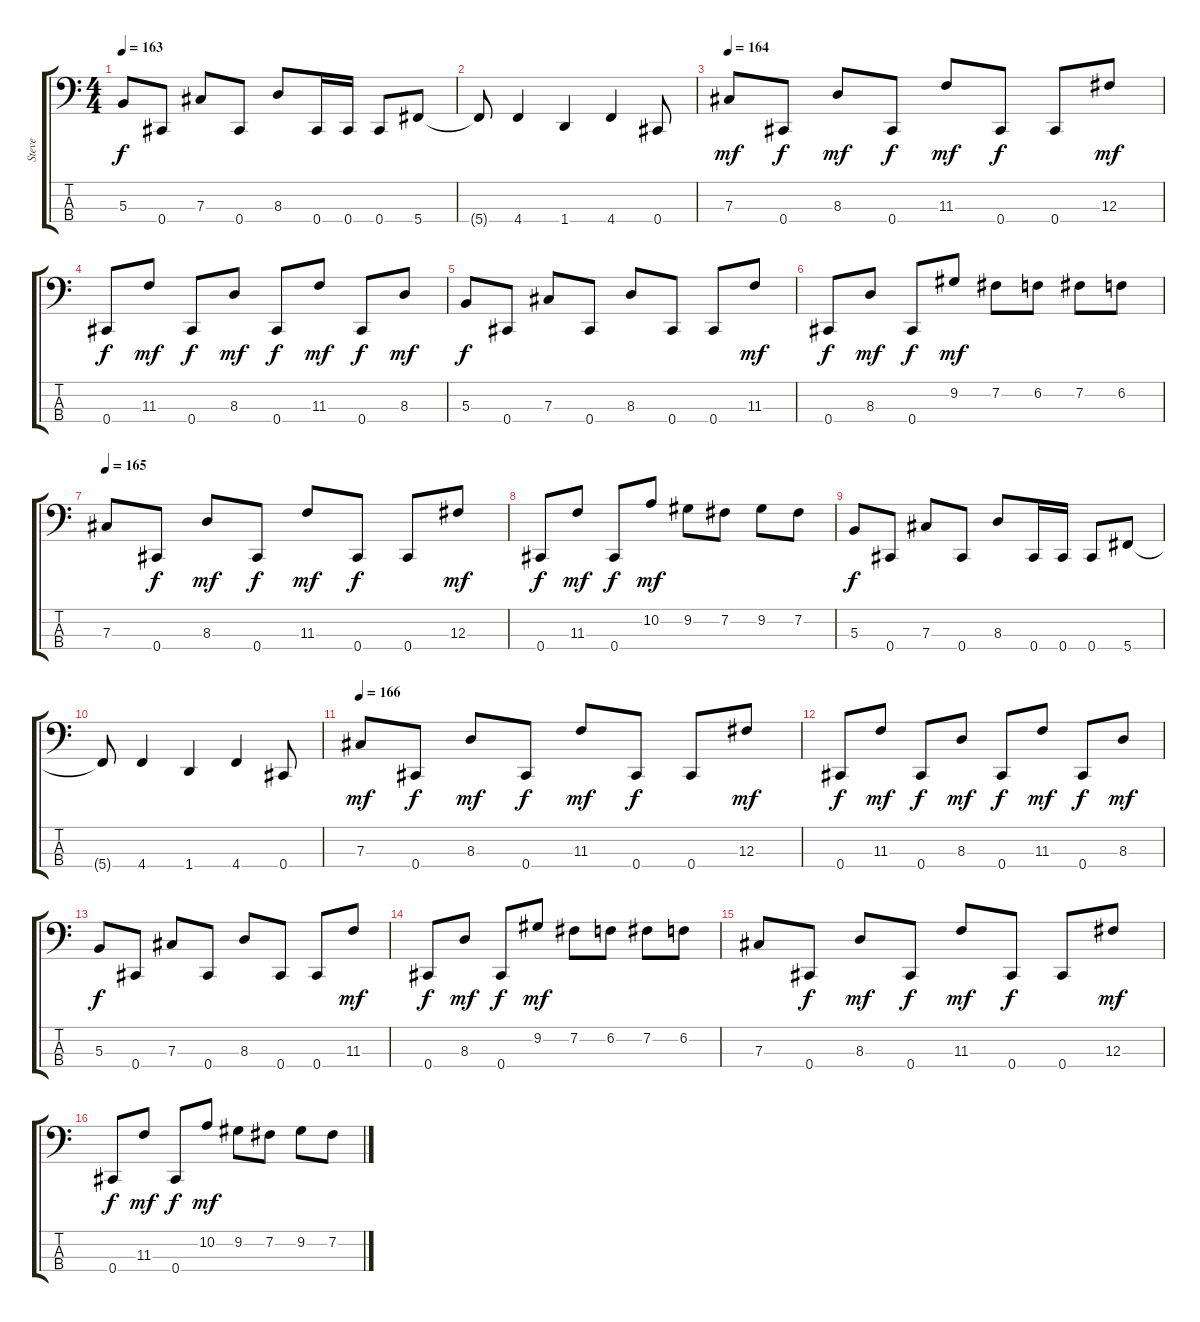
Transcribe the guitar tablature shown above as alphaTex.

\track ("Steve" "Steve") {instrument electricbassfinger}
\staff {score tabs}
\tuning (E2 B1 Gb1 Db1) {hide}
\ts (4 4)
\tempo 163
\clef f4
\ks c
5.3.8{dy f} 0.4.8 7.3.8 0.4.8 8.3.8 0.4.16 0.4.16 0.4.8 5.4.8 |
5.4{t}.8 4.4.4 1.4.4 4.4.4 0.4.8 |
\tempo 164
7.3.8{dy mf} 0.4.8{dy f} 8.3.8{dy mf} 0.4.8{dy f} 11.3.8{dy mf} 0.4.8{dy f} 0.4.8 12.3.8{dy mf} |
0.4.8{dy f} 11.3.8{dy mf} 0.4.8{dy f} 8.3.8{dy mf} 0.4.8{dy f} 11.3.8{dy mf} 0.4.8{dy f} 8.3.8{dy mf} |
5.3.8{dy f} 0.4.8 7.3.8 0.4.8 8.3.8 0.4.8 0.4.8 11.3.8{dy mf} |
0.4.8{dy f} 8.3.8{dy mf} 0.4.8{dy f} 9.2.8{dy mf} 7.2.8 6.2.8 7.2.8 6.2.8 |
\tempo 165
7.3.8 0.4.8{dy f} 8.3.8{dy mf} 0.4.8{dy f} 11.3.8{dy mf} 0.4.8{dy f} 0.4.8 12.3.8{dy mf} |
0.4.8{dy f} 11.3.8{dy mf} 0.4.8{dy f} 10.2.8{dy mf} 9.2.8 7.2.8 9.2.8 7.2.8 |
5.3.8{dy f} 0.4.8 7.3.8 0.4.8 8.3.8 0.4.16 0.4.16 0.4.8 5.4.8 |
5.4{t}.8 4.4.4 1.4.4 4.4.4 0.4.8 |
\tempo 166
7.3.8{dy mf} 0.4.8{dy f} 8.3.8{dy mf} 0.4.8{dy f} 11.3.8{dy mf} 0.4.8{dy f} 0.4.8 12.3.8{dy mf} |
0.4.8{dy f} 11.3.8{dy mf} 0.4.8{dy f} 8.3.8{dy mf} 0.4.8{dy f} 11.3.8{dy mf} 0.4.8{dy f} 8.3.8{dy mf} |
5.3.8{dy f} 0.4.8 7.3.8 0.4.8 8.3.8 0.4.8 0.4.8 11.3.8{dy mf} |
0.4.8{dy f} 8.3.8{dy mf} 0.4.8{dy f} 9.2.8{dy mf} 7.2.8 6.2.8 7.2.8 6.2.8 |
7.3.8 0.4.8{dy f} 8.3.8{dy mf} 0.4.8{dy f} 11.3.8{dy mf} 0.4.8{dy f} 0.4.8 12.3.8{dy mf} |
0.4.8{dy f} 11.3.8{dy mf} 0.4.8{dy f} 10.2.8{dy mf} 9.2.8 7.2.8 9.2.8 7.2.8
